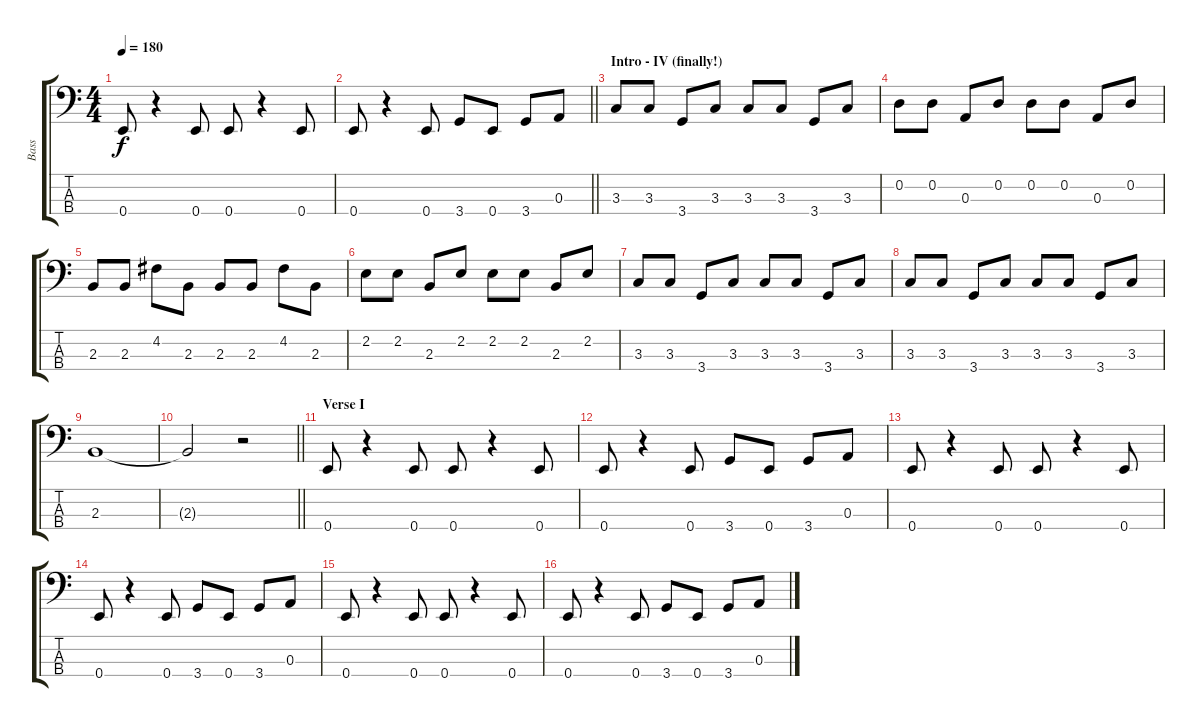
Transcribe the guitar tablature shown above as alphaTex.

\track ("Bass" "Bass") {instrument electricbasspick}
\staff {score tabs}
\tuning (G2 D2 A1 E1) {hide}
\ts (4 4)
\tempo 180
\clef f4
\ks c
0.4.8{dy f} r.4 0.4.8 0.4.8 r.4 0.4.8 |
\barLineRight lightlight
0.4.8 r.4 0.4.8 3.4.8 0.4.8 3.4.8 0.3.8 |
\section ("" "Intro - IV (finally!)")
3.3.8 3.3.8 3.4.8 3.3.8 3.3.8 3.3.8 3.4.8 3.3.8 |
0.2.8 0.2.8 0.3.8 0.2.8 0.2.8 0.2.8 0.3.8 0.2.8 |
2.3.8 2.3.8 4.2.8 2.3.8 2.3.8 2.3.8 4.2.8 2.3.8 |
2.2.8 2.2.8 2.3.8 2.2.8 2.2.8 2.2.8 2.3.8 2.2.8 |
3.3.8 3.3.8 3.4.8 3.3.8 3.3.8 3.3.8 3.4.8 3.3.8 |
3.3.8 3.3.8 3.4.8 3.3.8 3.3.8 3.3.8 3.4.8 3.3.8 |
2.3.1 |
\barLineRight lightlight
2.3{t}.2 r.2 |
\section ("" "Verse I")
0.4.8 r.4 0.4.8 0.4.8 r.4 0.4.8 |
0.4.8 r.4 0.4.8 3.4.8 0.4.8 3.4.8 0.3.8 |
0.4.8 r.4 0.4.8 0.4.8 r.4 0.4.8 |
0.4.8 r.4 0.4.8 3.4.8 0.4.8 3.4.8 0.3.8 |
0.4.8 r.4 0.4.8 0.4.8 r.4 0.4.8 |
0.4.8 r.4 0.4.8 3.4.8 0.4.8 3.4.8 0.3.8
